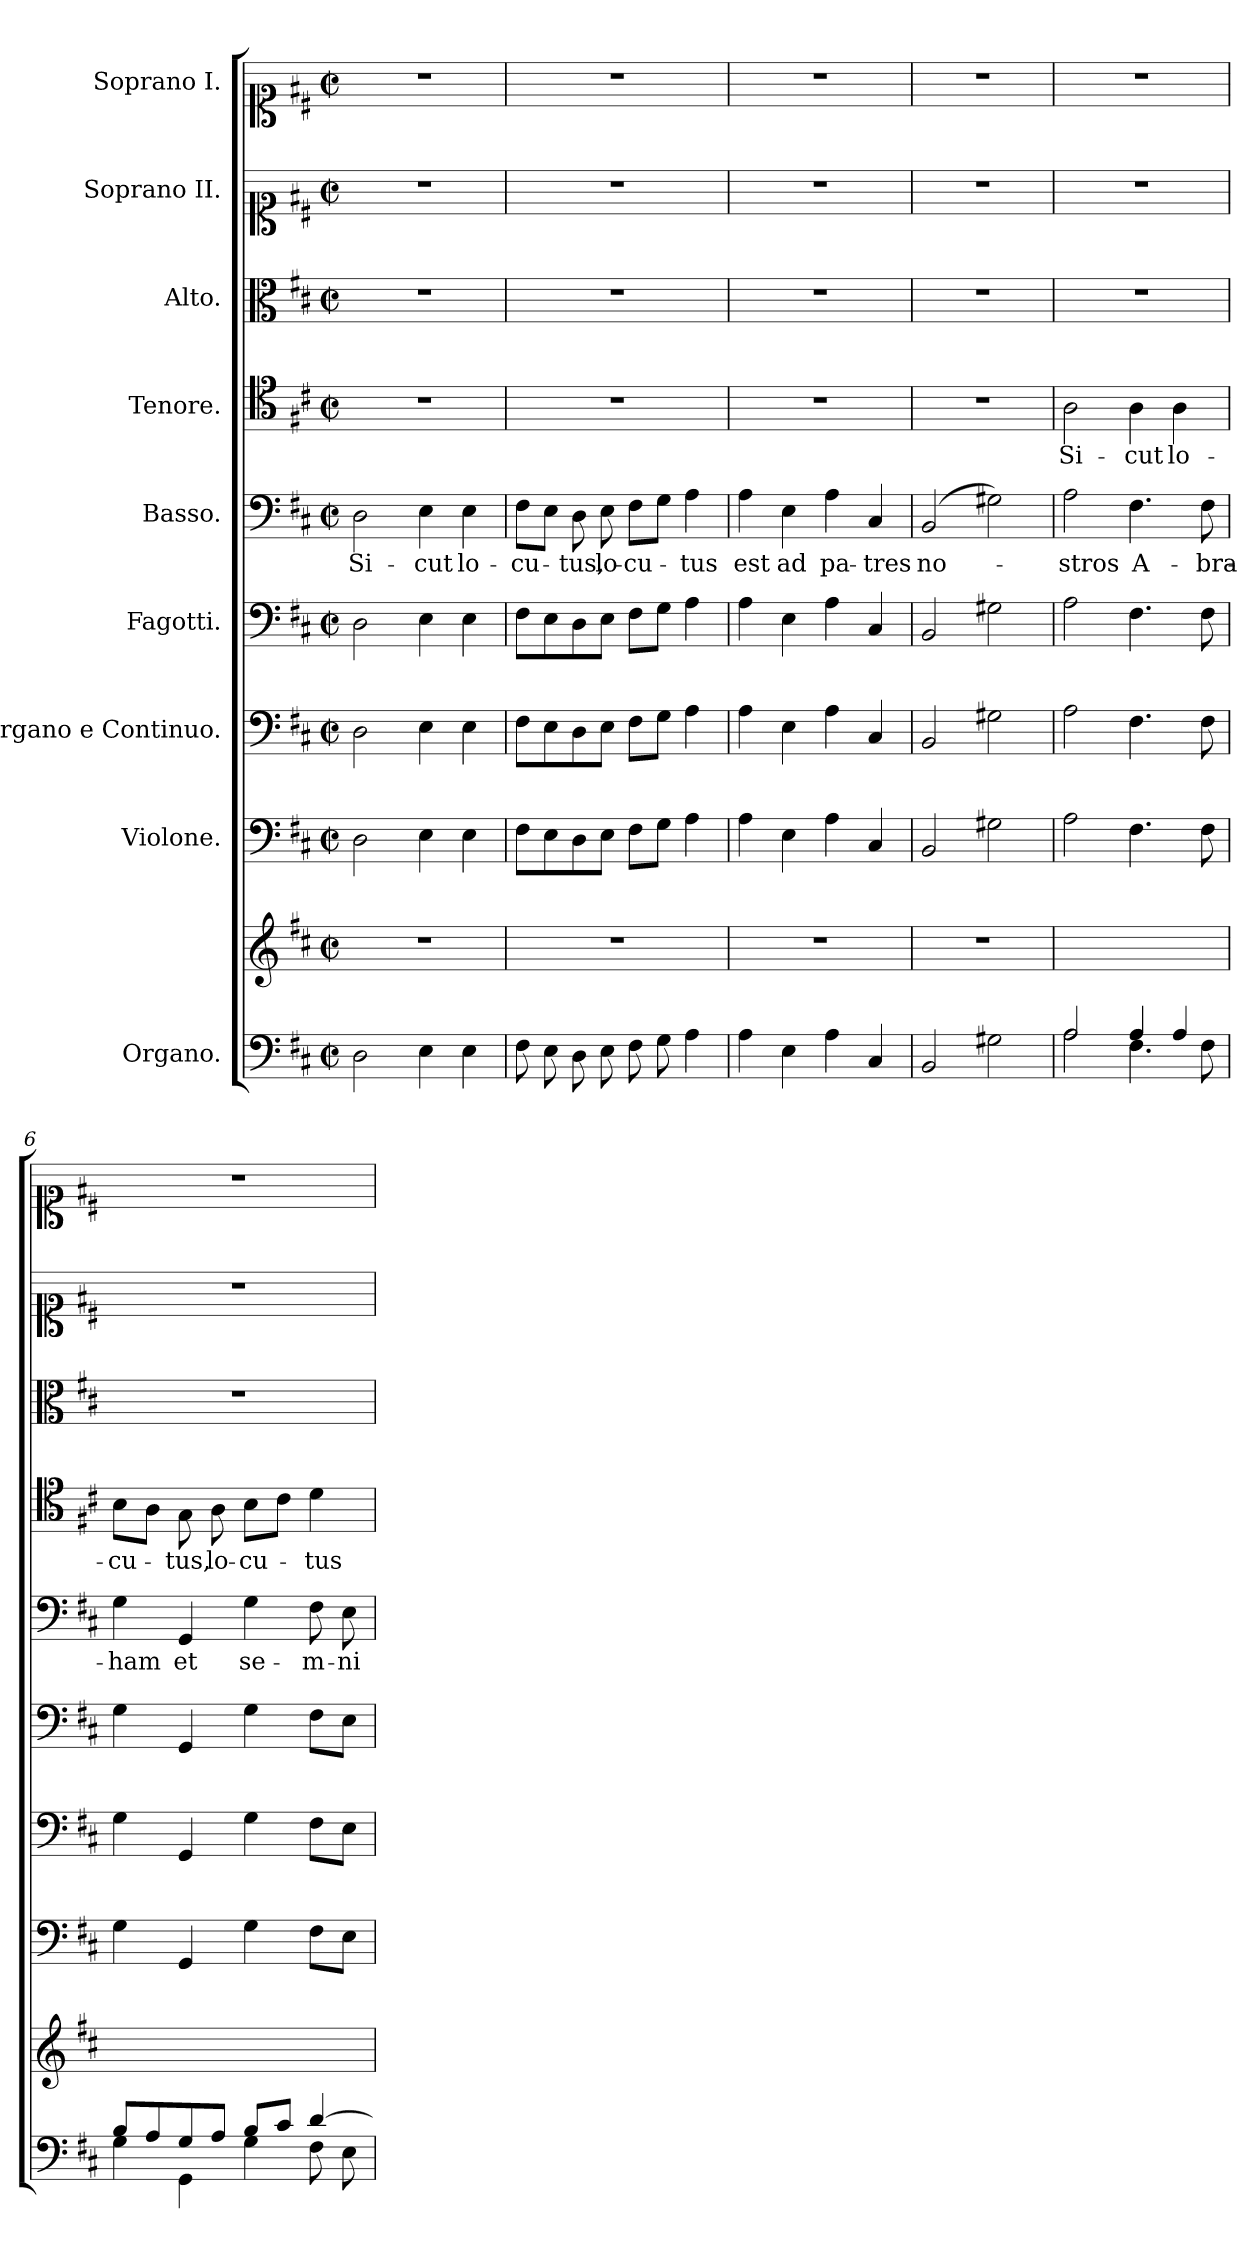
**kern	**kern	**dynam	**kern	**dynam	**kern	**dynam	**kern	**dynam	**kern	**text	**dynam	**kern	**text	**dynam	**kern	**kern	**kern
*part9	*part9	*part9	*part8	*part8	*part7	*part7	*part6	*part6	*part5	*part5	*part5	*part4	*part4	*part4	*part3	*part2	*part1
*staff10	*staff9	*staff9/10	*staff8	*staff8	*staff7	*staff7	*staff6	*staff6	*staff5	*staff5	*staff5	*staff4	*staff4	*staff4	*staff3	*staff2	*staff1
*I"Organo.	*	*	*I"Violone.	*	*I"Organo e Continuo.	*	*I"Fagotti.	*	*I"Basso.	*	*	*I"Tenore.	*	*	*I"Alto.	*I"Soprano II.	*I"Soprano I.
*clefF4	*clefG2	*	*clefF4	*	*clefF4	*	*clefF4	*	*clefF4	*	*	*clefC4	*	*	*clefC3	*clefC1	*clefC1
*	*	*	*ITrd7c12	*	*	*	*	*	*	*	*	*	*	*	*	*	*
*k[f#c#]	*k[f#c#]	*	*k[f#c#]	*	*k[f#c#]	*	*k[f#c#]	*	*k[f#c#]	*	*	*k[f#c#]	*	*	*k[f#c#]	*k[f#c#]	*k[f#c#]
*M2/2	*M2/2	*	*M2/2	*	*M2/2	*	*M2/2	*	*M2/2	*	*	*M2/2	*	*	*M2/2	*M2/2	*M2/2
*met(c|)	*met(c|)	*	*met(c|)	*	*met(c|)	*	*met(c|)	*	*met(c|)	*	*	*met(c|)	*	*	*met(c|)	*met(c|)	*met(c|)
*MM122	*MM122	*	*MM122	*	*MM122	*	*MM122	*	*MM122	*	*	*MM122	*	*	*MM122	*MM122	*MM122
=1	=1	=1	=1	=1	=1	=1	=1	=1	=1	=1	=1	=1	=1	=1	=1	=1	=1
!	!	!LO:DY:b	!	!LO:DY:b	!	!LO:DY:b	!	!LO:DY:b	!	!LO:LY:b	!LO:DY:a	!	!	!	!	!	!
2D\	1r	other-dynamics	2DD\	other-dynamics	2D\	other-dynamics	2D\	other-dynamics	2D\	Si-	other-dynamics	1r	.	.	1r	1r	1r
!	!	!	!	!	!	!	!	!	!	!LO:LY:b	!	!	!	!	!	!	!
4E\	.	.	4EE\	.	4E\	.	4E\	.	4E\	-cut	.	.	.	.	.	.	.
!	!	!	!	!	!	!	!	!	!	!LO:LY:b	!	!	!	!	!	!	!
4E\	.	.	4EE\	.	4E\	.	4E\	.	4E\	lo-	.	.	.	.	.	.	.
=2	=2	=2	=2	=2	=2	=2	=2	=2	=2	=2	=2	=2	=2	=2	=2	=2	=2
!	!	!	!	!	!	!	!	!	!	!LO:LY:b	!	!	!	!	!	!	!
8F#\	1r	.	8FF#\L	.	8F#\L	.	8F#\L	.	8F#\L	-cu-	.	1r	.	.	1r	1r	1r
8E\	.	.	8EE\	.	8E\	.	8E\	.	8E\J	.	.	.	.	.	.	.	.
!	!	!	!	!	!	!	!	!	!	!LO:LY:b	!	!	!	!	!	!	!
8D\	.	.	8DD\	.	8D\	.	8D\	.	8D\	-tus,	.	.	.	.	.	.	.
!	!	!	!	!	!	!	!	!	!	!LO:LY:b	!	!	!	!	!	!	!
8E\	.	.	8EE\J	.	8E\J	.	8E\J	.	8E\	lo-	.	.	.	.	.	.	.
!	!	!	!	!	!	!	!	!	!	!LO:LY:b	!	!	!	!	!	!	!
8F#\	.	.	8FF#\L	.	8F#\L	.	8F#\L	.	8F#\L	-cu-	.	.	.	.	.	.	.
8G\	.	.	8GG\J	.	8G\J	.	8G\J	.	8G\J	.	.	.	.	.	.	.	.
!	!	!	!	!	!	!	!	!	!	!LO:LY:b	!	!	!	!	!	!	!
4A\	.	.	4AA\	.	4A\	.	4A\	.	4A\	-tus	.	.	.	.	.	.	.
=3	=3	=3	=3	=3	=3	=3	=3	=3	=3	=3	=3	=3	=3	=3	=3	=3	=3
!	!	!	!	!	!	!	!	!	!	!LO:LY:b	!	!	!	!	!	!	!
4A\	1r	.	4AA\	.	4A\	.	4A\	.	4A\	est	.	1r	.	.	1r	1r	1r
!	!	!	!	!	!	!	!	!	!	!LO:LY:b	!	!	!	!	!	!	!
4E\	.	.	4EE\	.	4E\	.	4E\	.	4E\	ad	.	.	.	.	.	.	.
!	!	!	!	!	!	!	!	!	!	!LO:LY:b	!	!	!	!	!	!	!
4A\	.	.	4AA\	.	4A\	.	4A\	.	4A\	pa-	.	.	.	.	.	.	.
!	!	!	!	!	!	!	!	!	!	!LO:LY:b	!	!	!	!	!	!	!
4C#/	.	.	4CC#/	.	4C#/	.	4C#/	.	4C#/	-tres	.	.	.	.	.	.	.
=4	=4	=4	=4	=4	=4	=4	=4	=4	=4	=4	=4	=4	=4	=4	=4	=4	=4
!	!	!	!	!	!	!	!	!	!	!LO:LY:b	!	!	!	!	!	!	!
2BB/	1r	.	2BBB/	.	2BB/	.	2BB/	.	(2BB/	no-	.	1r	.	.	1r	1r	1r
2G#X\	.	.	2GG#X\	.	2G#X\	.	2G#X\	.	2G#X\)	.	.	.	.	.	.	.	.
=5	=5	=5	=5	=5	=5	=5	=5	=5	=5	=5	=5	=5	=5	=5	=5	=5	=5
*^	*	*	*	*	*	*	*	*	*	*	*	*	*	*	*	*	*
!	!	!	!	!	!	!	!	!	!	!	!LO:LY:b	!	!	!LO:LY:b	!LO:DY:a	!	!	!
2A/	2A\	1ryy	.	2AA\	.	2A\	.	2A\	.	2A\	stros	.	2A\	Si-	other-dynamics	1r	1r	1r
!	!	!	!	!	!	!	!	!	!	!	!LO:LY:b	!	!	!LO:LY:b	!	!	!	!
4A/	4.F#\	.	.	4.FF#\	.	4.F#\	.	4.F#\	.	4.F#\	A-	.	4A\	-cut	.	.	.	.
!	!	!	!	!	!	!	!	!	!	!	!	!	!	!LO:LY:b	!	!	!	!
4A/	.	.	.	.	.	.	.	.	.	.	.	.	4A\	lo-	.	.	.	.
!	!	!	!	!	!	!	!	!	!	!	!LO:LY:b	!	!	!	!	!	!	!
.	8F#\	.	.	8FF#\	.	8F#\	.	8F#\	.	8F#\	-bra-	.	.	.	.	.	.	.
!!LO:LB:g=z
=6	=6	=6	=6	=6	=6	=6	=6	=6	=6	=6	=6	=6	=6	=6	=6	=6	=6	=6
!	!	!	!	!	!	!	!	!	!	!	!LO:LY:b	!	!	!LO:LY:b	!	!	!	!
8B/L	4G\	1ryy	.	4GG\	.	4G\	.	4G\	.	4G\	-ham	.	8B\L	-cu-	.	1r	1r	1r
8A/	.	.	.	.	.	.	.	.	.	.	.	.	8A\J	.	.	.	.	.
!	!	!	!	!	!	!	!	!	!	!	!LO:LY:b	!	!	!LO:LY:b	!	!	!	!
8G/	4GG\	.	.	4GGG/	.	4GG/	.	4GG/	.	4GG/	et	.	8G\	-tus,	.	.	.	.
!	!	!	!	!	!	!	!	!	!	!	!	!	!	!LO:LY:b	!	!	!	!
8A/J	.	.	.	.	.	.	.	.	.	.	.	.	8A\	lo-	.	.	.	.
!	!	!	!	!	!	!	!	!	!	!	!LO:LY:b	!	!	!LO:LY:b	!	!	!	!
8B/L	4G\	.	.	4GG\	.	4G\	.	4G\	.	4G\	se-	.	8B\L	-cu-	.	.	.	.
8c#/J	.	.	.	.	.	.	.	.	.	.	.	.	8c#\J	.	.	.	.	.
!	!	!	!	!	!	!	!	!	!	!	!LO:LY:b	!	!	!LO:LY:b	!	!	!	!
[4d/	8F#\	.	.	8FF#\L	.	8F#\L	.	8F#\L	.	8F#\	-m-	.	4d\	-tus	.	.	.	.
!	!	!	!	!	!	!	!	!	!	!	!LO:LY:b	!	!	!	!	!	!	!
.	8E\	.	.	8EE\J	.	8E\J	.	8E\J	.	8E\	-ni	.	.	.	.	.	.	.
*v	*v	*	*	*	*	*	*	*	*	*	*	*	*	*	*	*	*	*
=	=	=	=	=	=	=	=	=	=	=	=	=	=	=	=	=	=
*-	*-	*-	*-	*-	*-	*-	*-	*-	*-	*-	*-	*-	*-	*-	*-	*-	*-
